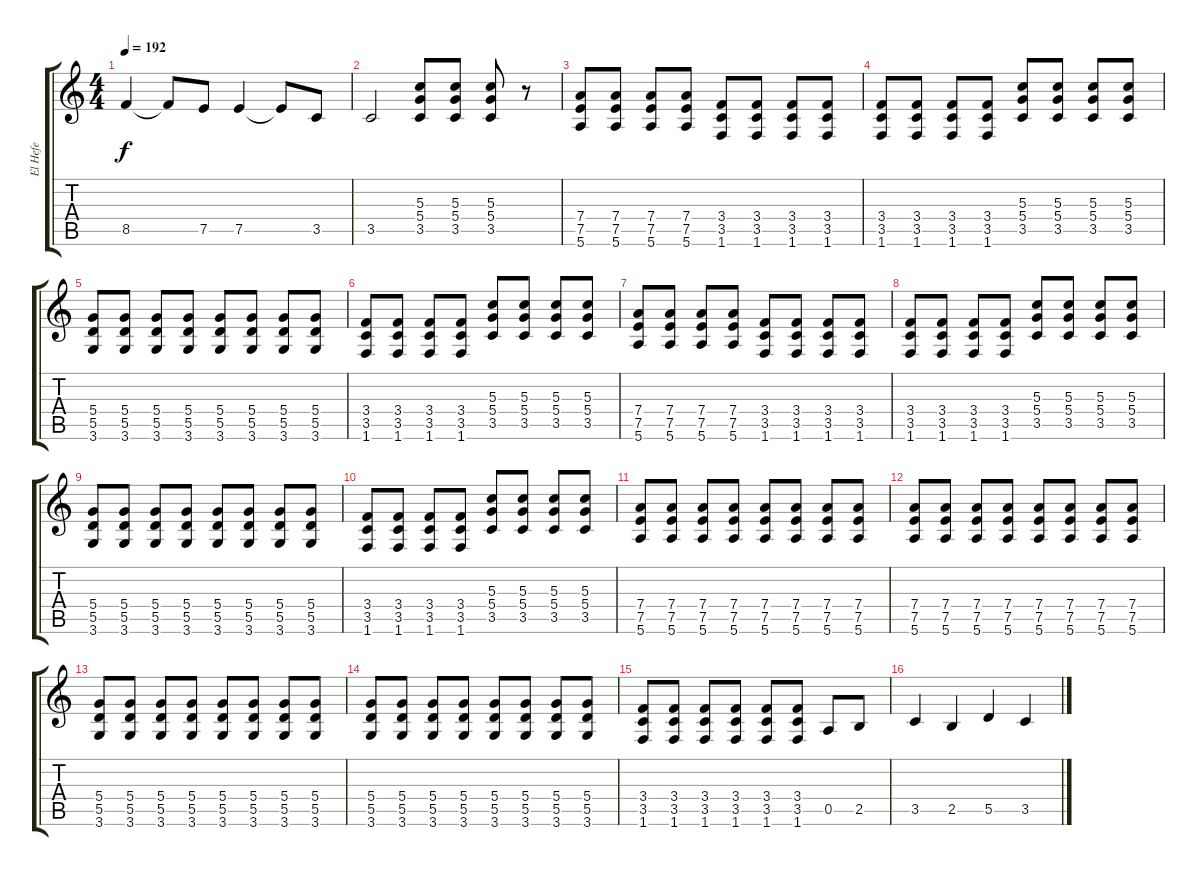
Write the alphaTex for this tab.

\track ("El Hefe" "El Hefe") {instrument overdrivenguitar}
\staff {score tabs}
\tuning (E4 B3 G3 D3 A2 E2) {hide}
\ts (4 4)
\tempo 192
\clef g2
\ks c
8.5.4{dy f} 8.5{t}.8 7.5.8 7.5.4 7.5{t}.8 3.5.8 |
3.5.2 (5.3 5.4 3.5).8 (5.3 5.4 3.5).8 (5.3 5.4 3.5).8 r.8 |
(7.4 7.5 5.6).8 (7.4 7.5 5.6).8 (7.4 7.5 5.6).8 (7.4 7.5 5.6).8 (3.4 3.5 1.6).8 (3.4 3.5 1.6).8 (3.4 3.5 1.6).8 (3.4 3.5 1.6).8 |
(3.4 3.5 1.6).8 (3.4 3.5 1.6).8 (3.4 3.5 1.6).8 (3.4 3.5 1.6).8 (5.3 5.4 3.5).8 (5.3 5.4 3.5).8 (5.3 5.4 3.5).8 (5.3 5.4 3.5).8 |
(5.4 5.5 3.6).8 (5.4 5.5 3.6).8 (5.4 5.5 3.6).8 (5.4 5.5 3.6).8 (5.4 5.5 3.6).8 (5.4 5.5 3.6).8 (5.4 5.5 3.6).8 (5.4 5.5 3.6).8 |
(3.4 3.5 1.6).8 (3.4 3.5 1.6).8 (3.4 3.5 1.6).8 (3.4 3.5 1.6).8 (5.3 5.4 3.5).8 (5.3 5.4 3.5).8 (5.3 5.4 3.5).8 (5.3 5.4 3.5).8 |
(7.4 7.5 5.6).8 (7.4 7.5 5.6).8 (7.4 7.5 5.6).8 (7.4 7.5 5.6).8 (3.4 3.5 1.6).8 (3.4 3.5 1.6).8 (3.4 3.5 1.6).8 (3.4 3.5 1.6).8 |
(3.4 3.5 1.6).8 (3.4 3.5 1.6).8 (3.4 3.5 1.6).8 (3.4 3.5 1.6).8 (5.3 5.4 3.5).8 (5.3 5.4 3.5).8 (5.3 5.4 3.5).8 (5.3 5.4 3.5).8 |
(5.4 5.5 3.6).8 (5.4 5.5 3.6).8 (5.4 5.5 3.6).8 (5.4 5.5 3.6).8 (5.4 5.5 3.6).8 (5.4 5.5 3.6).8 (5.4 5.5 3.6).8 (5.4 5.5 3.6).8 |
(3.4 3.5 1.6).8 (3.4 3.5 1.6).8 (3.4 3.5 1.6).8 (3.4 3.5 1.6).8 (5.3 5.4 3.5).8 (5.3 5.4 3.5).8 (5.3 5.4 3.5).8 (5.3 5.4 3.5).8 |
(7.4 7.5 5.6).8 (7.4 7.5 5.6).8 (7.4 7.5 5.6).8 (7.4 7.5 5.6).8 (7.4 7.5 5.6).8 (7.4 7.5 5.6).8 (7.4 7.5 5.6).8 (7.4 7.5 5.6).8 |
(7.4 7.5 5.6).8 (7.4 7.5 5.6).8 (7.4 7.5 5.6).8 (7.4 7.5 5.6).8 (7.4 7.5 5.6).8 (7.4 7.5 5.6).8 (7.4 7.5 5.6).8 (7.4 7.5 5.6).8 |
(5.4 5.5 3.6).8 (5.4 5.5 3.6).8 (5.4 5.5 3.6).8 (5.4 5.5 3.6).8 (5.4 5.5 3.6).8 (5.4 5.5 3.6).8 (5.4 5.5 3.6).8 (5.4 5.5 3.6).8 |
(5.4 5.5 3.6).8 (5.4 5.5 3.6).8 (5.4 5.5 3.6).8 (5.4 5.5 3.6).8 (5.4 5.5 3.6).8 (5.4 5.5 3.6).8 (5.4 5.5 3.6).8 (5.4 5.5 3.6).8 |
(3.4 3.5 1.6).8 (3.4 3.5 1.6).8 (3.4 3.5 1.6).8 (3.4 3.5 1.6).8 (3.4 3.5 1.6).8 (3.4 3.5 1.6).8 0.5.8 2.5.8 |
3.5.4 2.5.4 5.5.4 3.5.4
